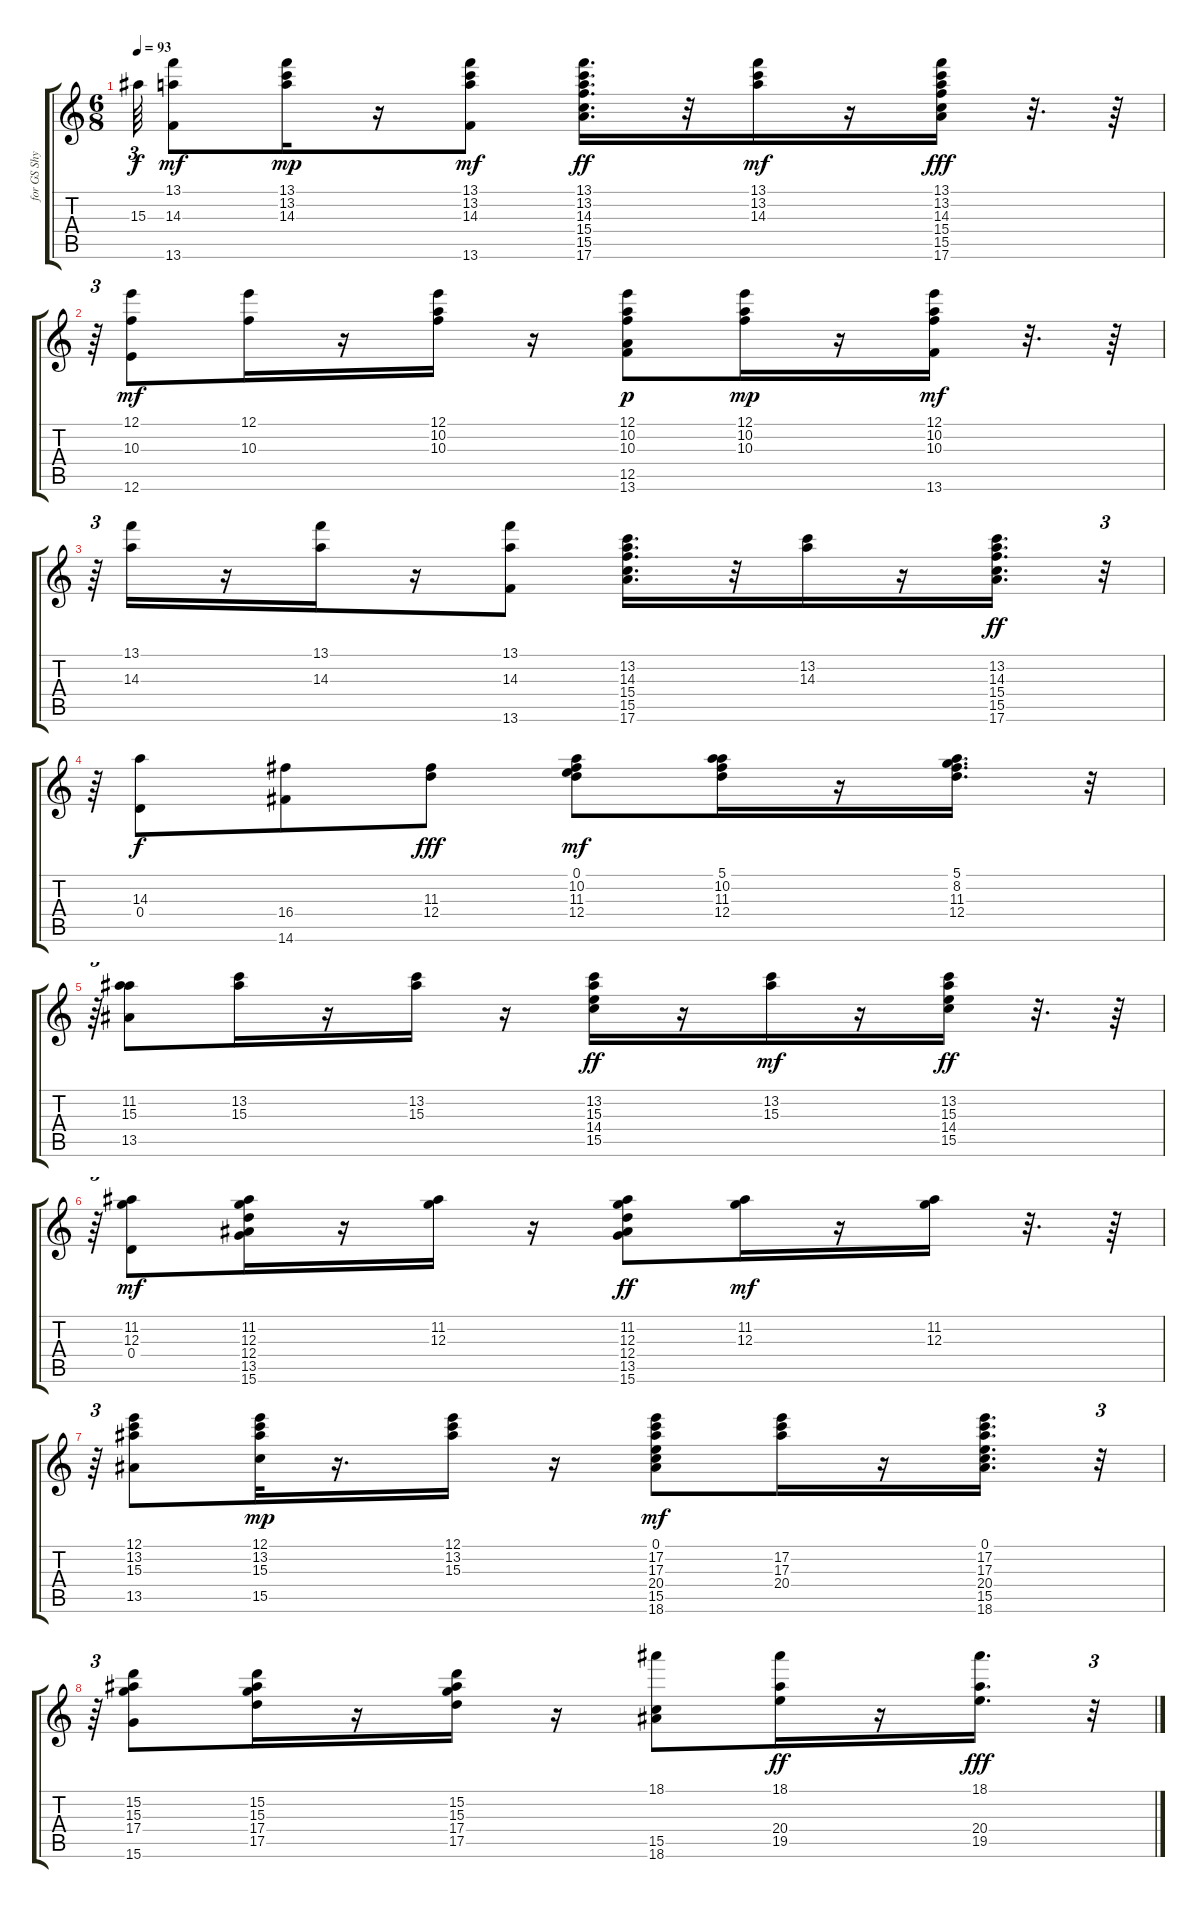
\track ("for GS Shynths)" "for GS Shy") {instrument acousticguitarsteel}
\staff {score tabs}
\tuning (E4 B3 G3 D3 A2 E2) {hide}
\ts (6 8)
\tempo 93
\clef g2
\ks c
15.3{t}.64{tu (3 2) dy f} (13.1 14.3 13.6).8{dy mf} (13.1 13.2 14.3).16{dy mp} r.16 (13.1 13.2 14.3 13.6).8{dy mf} (13.1 13.2 14.3 15.4 15.5 17.6).16{d dy ff} r.32 (13.1 13.2 14.3).16{dy mf} r.16 (13.1 13.2 14.3 15.4 15.5 17.6).16{dy fff} r.32{d} r.64 |
r.64{tu (3 2)} (12.1 10.3 12.6).8{dy mf} (12.1 10.3).16 r.16 (12.1 10.2 10.3).16 r.16 (12.1 10.2 10.3 12.5 13.6).8{dy p} (12.1 10.2 10.3).16{dy mp} r.16 (12.1 10.2 10.3 13.6).16{dy mf} r.32{d} r.64 |
r.64{tu (3 2)} (13.1 14.3).16 r.16 (13.1 14.3).16 r.16 (13.1 14.3 13.6).8 (13.2 14.3 15.4 15.5 17.6).16{d} r.32 (13.2 14.3).16 r.16 (13.2 14.3 15.4 15.5 17.6).16{d dy ff} r.32{tu (3 2)} |
r.64{tu (3 2)} (14.3 0.4).8{dy f} (16.4 14.6).8 (11.3 12.4).8{dy fff} (0.1 10.2 11.3 12.4).8{dy mf} (5.1 10.2 11.3 12.4).16 r.16 (5.1 8.2 11.3 12.4).16{d} r.32{tu (3 2)} |
r.64{tu (3 2)} (11.2 15.3 13.5).8 (13.2 15.3).16 r.16 (13.2 15.3).16 r.16 (13.2 15.3 14.4 15.5).16{dy ff} r.16 (13.2 15.3).16{dy mf} r.16 (13.2 15.3 14.4 15.5).16{dy ff} r.32{d} r.64 |
r.64{tu (3 2)} (11.2 12.3 0.4).8{dy mf} (11.2 12.3 12.4 13.5 15.6).16 r.16 (11.2 12.3).16 r.16 (11.2 12.3 12.4 13.5 15.6).8{dy ff} (11.2 12.3).16{dy mf} r.16 (11.2 12.3).16 r.32{d} r.64 |
r.64{tu (3 2)} (12.1 13.2 15.3 13.5).8 (12.1 13.2 15.3 15.5).32{dy mp} r.16{d} (12.1 13.2 15.3).16 r.16 (0.1 17.2 17.3 20.4 15.5 18.6).8{dy mf} (17.2 17.3 20.4).16 r.16 (0.1 17.2 17.3 20.4 15.5 18.6).16{d} r.32{tu (3 2)} |
r.64{tu (3 2)} (15.2 15.3 17.4 15.6).8 (15.2 15.3 17.4 17.5).16 r.16 (15.2 15.3 17.4 17.5).16 r.16 (18.1 15.5 18.6).8 (18.1 20.4 19.5).16{dy ff} r.16 (18.1 20.4 19.5).16{d dy fff} r.32{tu (3 2)}
